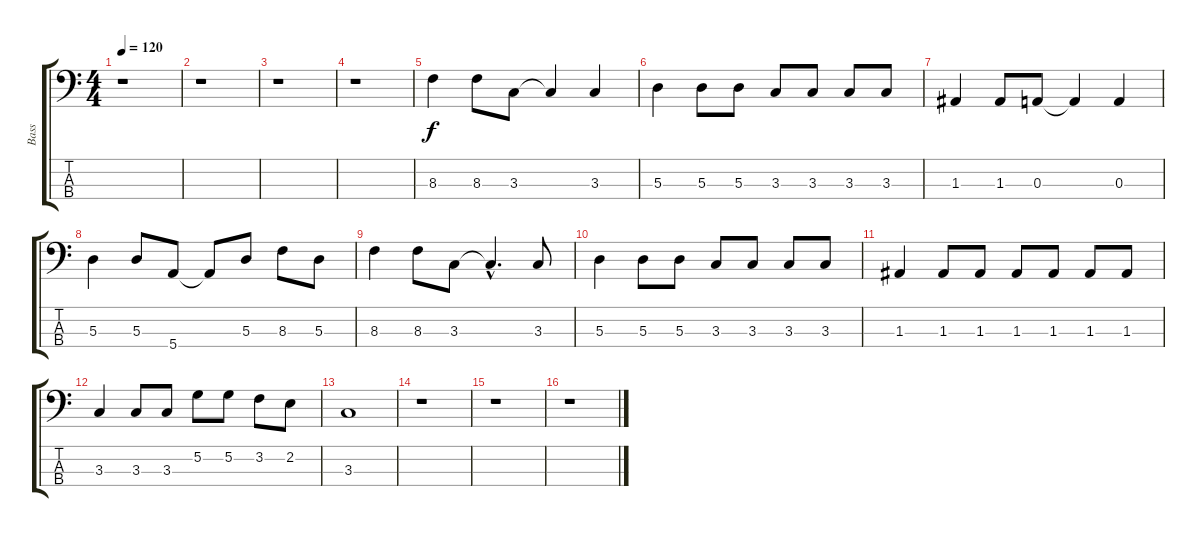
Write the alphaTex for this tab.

\track ("Bass" "Bass") {instrument electricbassfinger}
\staff {score tabs}
\tuning (G2 D2 A1 E1) {hide}
\ts (4 4)
\tempo 120
\clef f4
\ks c
r.1{dy f instrument electricbassfinger} |
r.1 |
r.1 |
r.1 |
8.3.4 8.3.8 3.3.8 3.3{t}.4 3.3.4 |
5.3.4 5.3.8 5.3.8 3.3.8 3.3.8 3.3.8 3.3.8 |
1.3.4 1.3.8 0.3.8 0.3{t}.4 0.3.4 |
5.3.4 5.3.8 5.4.8 5.4{t}.8 5.3.8 8.3.8 5.3.8 |
8.3.4 8.3.8 3.3.8 3.3{hac t}.4{d} 3.3.8 |
5.3.4 5.3.8 5.3.8 3.3.8 3.3.8 3.3.8 3.3.8 |
1.3.4 1.3.8 1.3.8 1.3.8 1.3.8 1.3.8 1.3.8 |
3.3.4 3.3.8 3.3.8 5.2.8 5.2.8 3.2.8 2.2.8 |
3.3.1 |
r.1 |
r.1 |
r.1
